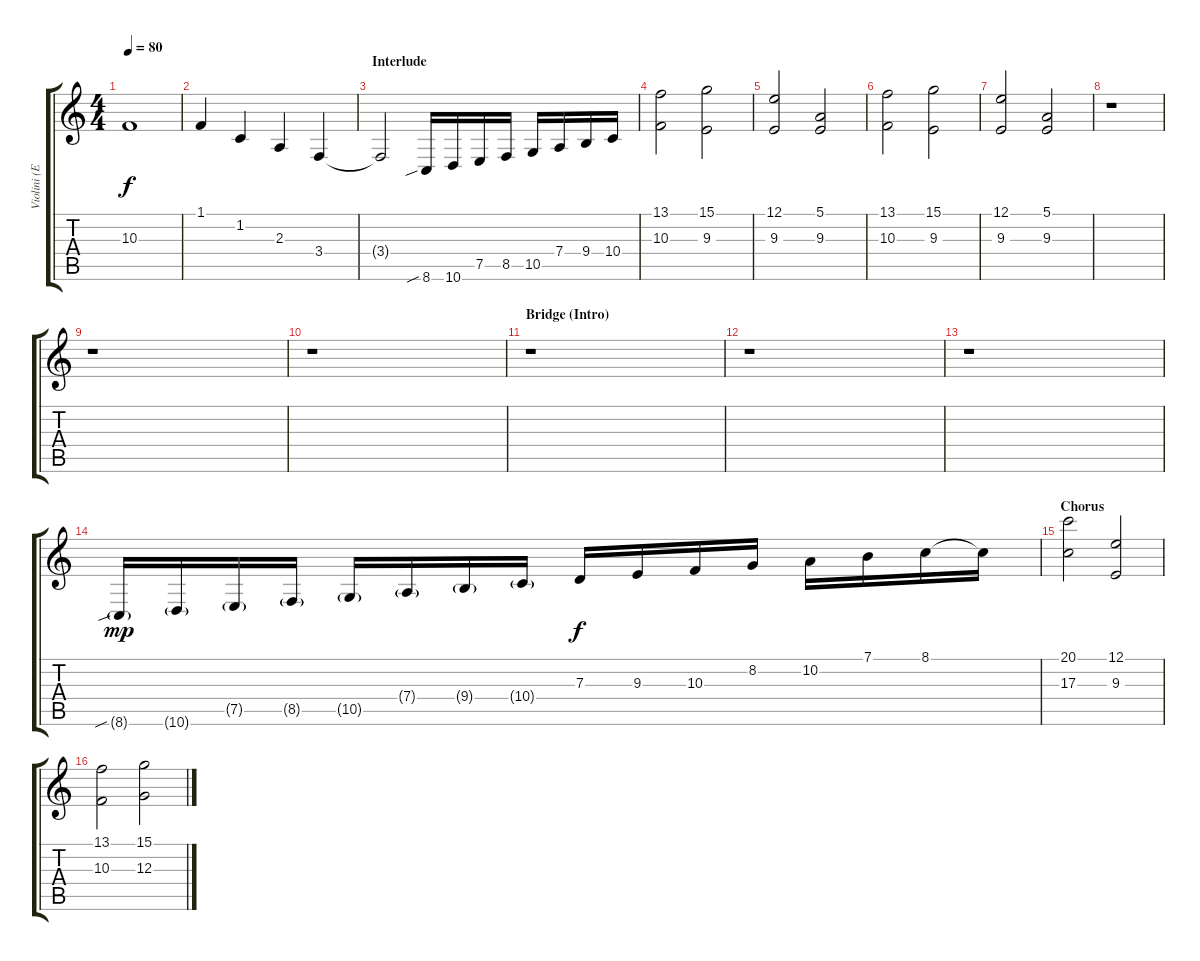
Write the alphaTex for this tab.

\track ("Violini (E)" "Violini (E") {instrument stringensemble1}
\staff {score tabs}
\tuning (E4 B3 G3 D3 A2 E2) {hide}
\ts (4 4)
\tempo 80
\clef g2
\ks c
10.3.1{dy f} |
1.1.4 1.2.4 2.3.4 3.4.4 |
\section ("" "Interlude")
3.4{t}.2 8.6{sib}.16 10.6.16 7.5.16 8.5.16 10.5.16 7.4.16 9.4.16 10.4.16 |
(13.1 10.3).2{volume 12} (15.1 9.3).2 |
(12.1 9.3).2 (5.1 9.3).2 |
(13.1 10.3).2 (15.1 9.3).2 |
(12.1 9.3).2 (5.1 9.3).2 |
r.1 |
r.1 |
r.1 |
\section ("" "Bridge (Intro)")
r.1 |
r.1 |
r.1 |
8.6{sib g}.16{dy mp} 10.6{g}.16 7.5{g}.16 8.5{g}.16 10.5{g}.16 7.4{g}.16 9.4{g}.16 10.4{g}.16 7.3.16{dy f} 9.3.16 10.3.16 8.2.16 10.2.16 7.1.16 8.1.16 8.1{t}.16 |
\section ("" "Chorus")
(20.1 17.3).2 (12.1 9.3).2 |
(13.1 10.3).2 (15.1 12.3).2
